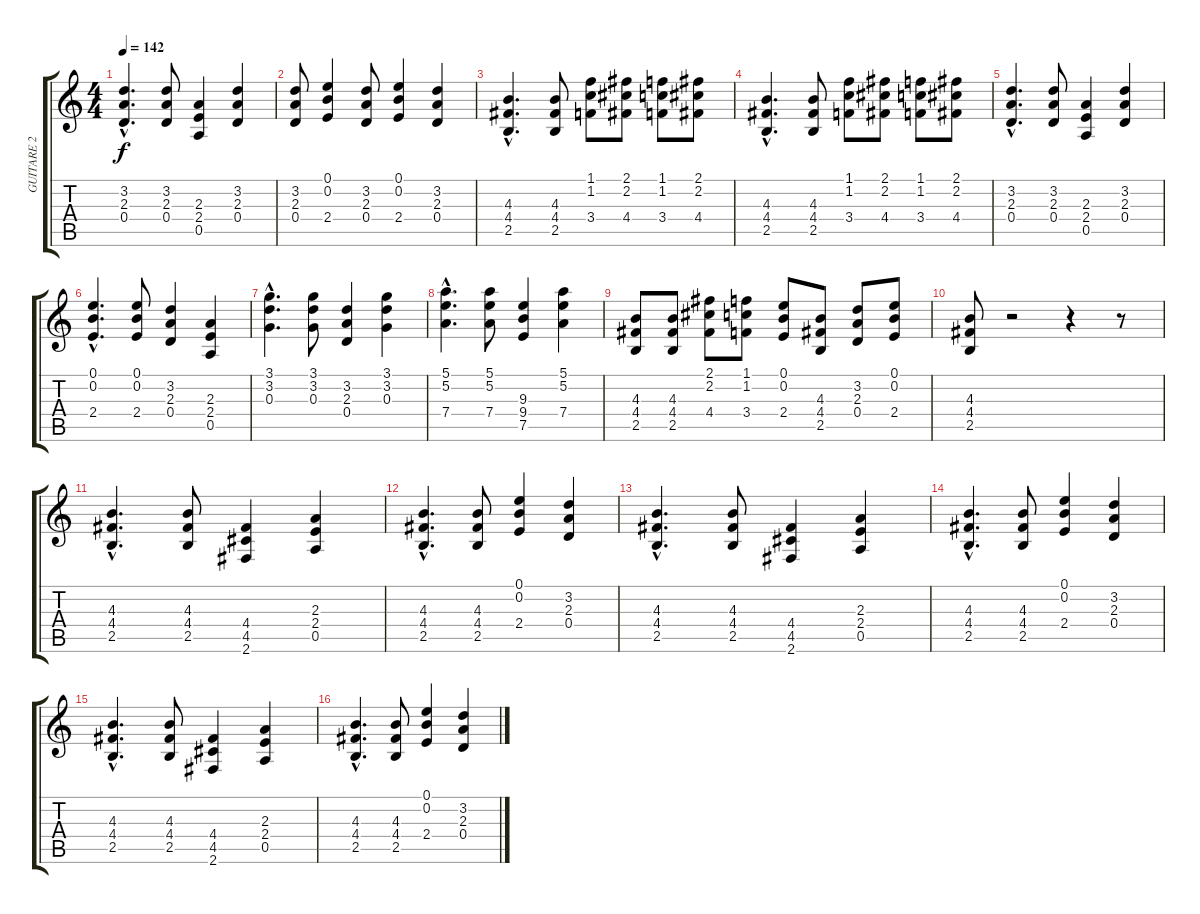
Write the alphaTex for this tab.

\track ("GUITARE 2" "GUITARE 2") {instrument distortionguitar}
\staff {score tabs}
\tuning (E4 B3 G3 D3 A2 E2) {hide}
\ts (4 4)
\tempo 142
\clef g2
\ks c
(3.2{hac} 2.3{hac} 0.4{hac}).4{d dy f} (3.2 2.3 0.4).8 (2.3 2.4 0.5).4 (3.2 2.3 0.4).4 |
(3.2 2.3 0.4).8 (0.1 0.2 2.4).4 (3.2 2.3 0.4).8 (0.1 0.2 2.4).4 (3.2 2.3 0.4).4 |
(4.3{hac} 4.4{hac} 2.5{hac}).4{d} (4.3 4.4 2.5).8 (1.1 1.2 3.4).8 (2.1 2.2 4.4).8 (1.1 1.2 3.4).8 (2.1 2.2 4.4).8 |
(4.3{hac} 4.4{hac} 2.5{hac}).4{d} (4.3 4.4 2.5).8 (1.1 1.2 3.4).8 (2.1 2.2 4.4).8 (1.1 1.2 3.4).8 (2.1 2.2 4.4).8 |
(3.2{hac} 2.3{hac} 0.4{hac}).4{d} (3.2 2.3 0.4).8 (2.3 2.4 0.5).4 (3.2 2.3 0.4).4 |
(0.1{hac} 0.2{hac} 2.4{hac}).4{d} (0.1 0.2 2.4).8 (3.2 2.3 0.4).4 (2.3 2.4 0.5).4 |
(3.1{hac} 3.2{hac} 0.3{hac}).4{d} (3.1 3.2 0.3).8 (3.2 2.3 0.4).4 (3.1 3.2 0.3).4 |
(5.1{hac} 5.2{hac} 7.4{hac}).4{d} (5.1 5.2 7.4).8 (9.3 9.4 7.5).4 (5.1 5.2 7.4).4 |
(4.3 4.4 2.5).8 (4.3 4.4 2.5).8 (2.1 2.2 4.4).8 (1.1 1.2 3.4).8 (0.1 0.2 2.4).8 (4.3 4.4 2.5).8 (3.2 2.3 0.4).8 (0.1 0.2 2.4).8 |
(4.3 4.4 2.5).8 r.2 r.4 r.8 |
(4.3{hac} 4.4{hac} 2.5{hac}).4{d} (4.3 4.4 2.5).8 (4.4 4.5 2.6).4 (2.3 2.4 0.5).4 |
(4.3{hac} 4.4{hac} 2.5{hac}).4{d} (4.3 4.4 2.5).8 (0.1 0.2 2.4).4 (3.2 2.3 0.4).4 |
(4.3{hac} 4.4{hac} 2.5{hac}).4{d} (4.3 4.4 2.5).8 (4.4 4.5 2.6).4 (2.3 2.4 0.5).4 |
(4.3{hac} 4.4{hac} 2.5{hac}).4{d} (4.3 4.4 2.5).8 (0.1 0.2 2.4).4 (3.2 2.3 0.4).4 |
(4.3{hac} 4.4{hac} 2.5{hac}).4{d} (4.3 4.4 2.5).8 (4.4 4.5 2.6).4 (2.3 2.4 0.5).4 |
(4.3{hac} 4.4{hac} 2.5{hac}).4{d} (4.3 4.4 2.5).8 (0.1 0.2 2.4).4 (3.2 2.3 0.4).4
